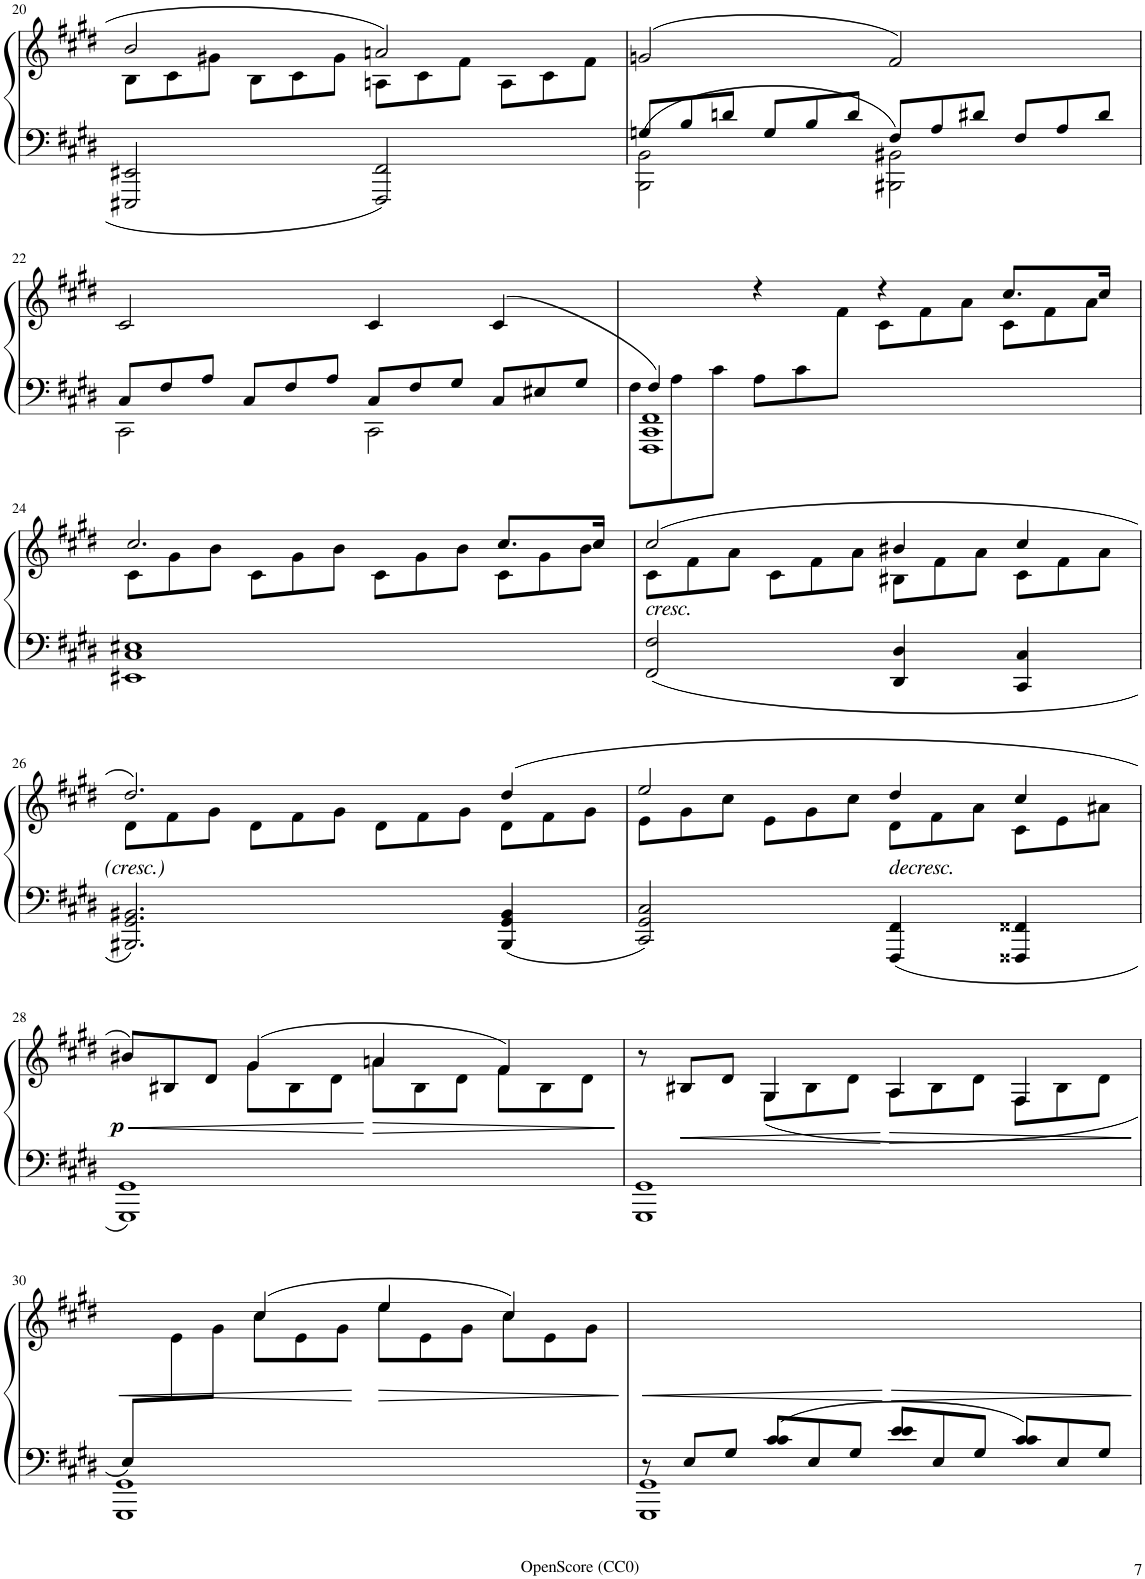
**kern	**kern	**dynam
*part1	*part1	*part1
*staff2	*staff1	*staff1/2
*I"Piano	*	*
*I'Pno.	*	*
!!LO:PB:g=z
*clefF4	*clefG2	*
*k[f#c#g#d#]	*k[f#c#g#d#]	*
*M2/2	*M2/2	*
*met(c|)	*met(c|)	*
=20	=20	=20
*	*^	*
*	*	*Xtuplet	*
2EEE#X/ 2EE#X/	2b/	12B\L	.
.	.	12c#\	.
.	.	12g#X\J	.
.	.	12B\L	.
.	.	12c#\	.
.	.	12g#\J	.
2FFF#/ 2FF#/	2an/	12An\L	.
.	.	12c#\	.
.	.	12f#\J	.
.	.	12A\L	.
.	.	12c#\	.
.	.	12f#\J	.
*	*v	*v	*
=21	=21	=21
*Xtuplet	*	*
*^	*	*
12Gn/L	2BBB\ 2BB\	(2gn/	.
12B/	.	.	.
12dn/J	.	.	.
12G/L	.	.	.
12B/	.	.	.
12d/J	.	.	.
12F#/L	2BBB#X\ 2BB#X\	2f#/)	.
12A/	.	.	.
12d#X/J	.	.	.
12F#/L	.	.	.
12A/	.	.	.
12d#/J	.	.	.
!!LO:LB:g=z
=22	=22	=22	=22
12C#/L	2CC#\	2c#/	.
12F#/	.	.	.
12A/J	.	.	.
12C#/L	.	.	.
12F#/	.	.	.
12A/J	.	.	.
12C#/L	2CC#\	4c#/	.
12F#/	.	.	.
12G#/J	.	.	.
12C#/L	.	(4c#/	.
12E#X/	.	.	.
12G#/J	.	.	.
=23	=23	=23	=23
*	*^	*^	*
4F#/)	12F#\L	1FFF# 1CC# 1FF#	4ryy	12%5ryy	.
.	12A\	.	.	.	.
.	12c#\J	.	.	.	.
2.ryy	12A\L	.	4r	.	.
.	12c#\	.	.	.	.
.	12%7ryy	.	.	12f#\J	.
.	.	.	4r	12c#\L	.
.	.	.	.	12f#\	.
.	.	.	.	12a\J	.
.	.	.	8.cc#/L	12c#\L	.
.	.	.	.	12f#\	.
.	.	.	.	12a\J	.
.	.	.	16cc#/Jk	.	.
*v	*v	*v	*	*	*
!!LO:LB:g=z	!!
=24	=24	=24	=24
1EE#X 1C# 1E#X	2.cc#/	12c#\L	.
.	.	12g#\	.
.	.	12b\J	.
.	.	12c#\L	.
.	.	12g#\	.
.	.	12b\J	.
.	.	12c#\L	.
.	.	12g#\	.
.	.	12b\J	.
.	8.cc#/L	12c#\L	.
.	.	12g#\	.
.	.	12b\J	.
.	16cc#/Jk	.	.
=25	=25	=25	=25
!	!LO:TX:b:i:t=cresc.	!	!
2FF#/ 2F#/	(2cc#/	12c#\L	.
.	.	12f#\	.
.	.	12a\J	.
.	.	12c#\L	.
.	.	12f#\	.
.	.	12a\J	.
4DD#/ 4D#/	4b#X/	12B#X\L	.
.	.	12f#\	.
.	.	12a\J	.
4CC#/ 4C#/	4cc#/	12c#\L	.
.	.	12f#\	.
.	.	12a\J	.
!!LO:LB:g=z	!!
=26	=26	=26	=26
2.BBB#X/ 2.GG#/ 2.BB#X/	2.dd#/)	12d#\L	.
.	.	12f#\	.
.	.	12g#\J	.
.	.	12d#\L	.
.	.	12f#\	.
.	.	12g#\J	.
.	.	12d#\L	.
.	.	12f#\	.
.	.	12g#\J	.
4BBB#/ 4GG#/ 4BB#/	(4dd#/	12d#\L	.
.	.	12f#\	.
.	.	12g#\J	.
=27	=27	=27	=27
2CC#/ 2GG#/ 2C#/	2ee/	12e\L	.
.	.	12g#\	.
.	.	12cc#\J	.
.	.	12e\L	.
.	.	12g#\	.
.	.	12cc#\J	.
!	!LO:TX:b:i:t=decresc.	!	!
4FFF#/ 4FF#/	4dd#/	12d#\L	.
.	.	12f#\	.
.	.	12a\J	.
4FFF##X/ 4FF##X/	4cc#/	12c#\L	.
.	.	12e\	.
.	.	12a#X\J	.
!!LO:LB:g=z	!!
=28	=28	=28	=28
!	!	!	!LO:HP:b
!	!	!	!LO:DY:n=1:b
1GGG# 1GG#	12b#X/L)	4ryy	< p
.	12B#X/	.	.
.	12d#/J	.	.
.	(4g#/	12g#\L	.
.	.	12B#\	.
.	.	12d#\J	.
!	!	!	!LO:HP:n=1:b
.	4an/	12a\L	[ >
.	.	12B#\	.
.	.	12d#\J	.
.	4f#/)	12f#\L	.
.	.	12B#\	.
.	.	12d#\J	.
*	*v	*v	*
.	.	]
=29	=29	=29
*	*^	*
1GGG# 1GG#	12r	4ryy	.
!	!	!	!LO:HP:b
.	12B#X/L	.	<
.	12d#/J	.	.
.	4G#/	(12G#\L	.
.	.	12B#\	.
.	.	12d#\J	.
!	!	!	!LO:HP:n=1:b
.	4A/	12A\L	[ >
.	.	12B#\	.
.	.	12d#\J	.
.	4F#/	12F#\L	.
.	.	12B#\	.
.	.	12d#\J	.
*	*v	*v	*
.	.	]
!!LO:LB:g=z
=30	=30	=30
!	!	!LO:HP:b=2
*^	*^	*
12E/L)	1GGG# 1GG#	12ryy	4ryy	<
12%11ryy	.	12e\	.	.
.	.	12g#\J	.	.
.	.	(4cc#/	12cc#\L	.
.	.	.	12e\	.
.	.	.	12g#\J	.
!	!	!	!	!LO:HP:n=1:b
.	.	4ee/	12ee\L	[ >
.	.	.	12e\	.
.	.	.	12g#\J	.
.	.	4cc#/)	12cc#\L	.
.	.	.	12e\	.
.	.	.	12g#\J	.
*v	*v	*	*	*
*	*v	*v	*
.	.	]
=31	=31	=31
*^	*	*
*	*^	*	*
!	!	!	!	!LO:HP:b
12ryy	4ryy	1GGG# 1GG#	12r	<
12E/L	.	.	12%11ryy	.
12G#/J	.	.	.	.
4c#/	12c#/L	.	.	.
.	12E/	.	.	.
.	12G#/J	.	.	.
4e/	12e/L	.	.	[
.	12E/	.	.	.
.	12G#/J	.	.	.
4c#/	12c#/L	.	.	.
.	12E/	.	.	.
.	12G#/J	.	.	.
*v	*v	*v	*	*
=	=	=
*-	*-	*-
